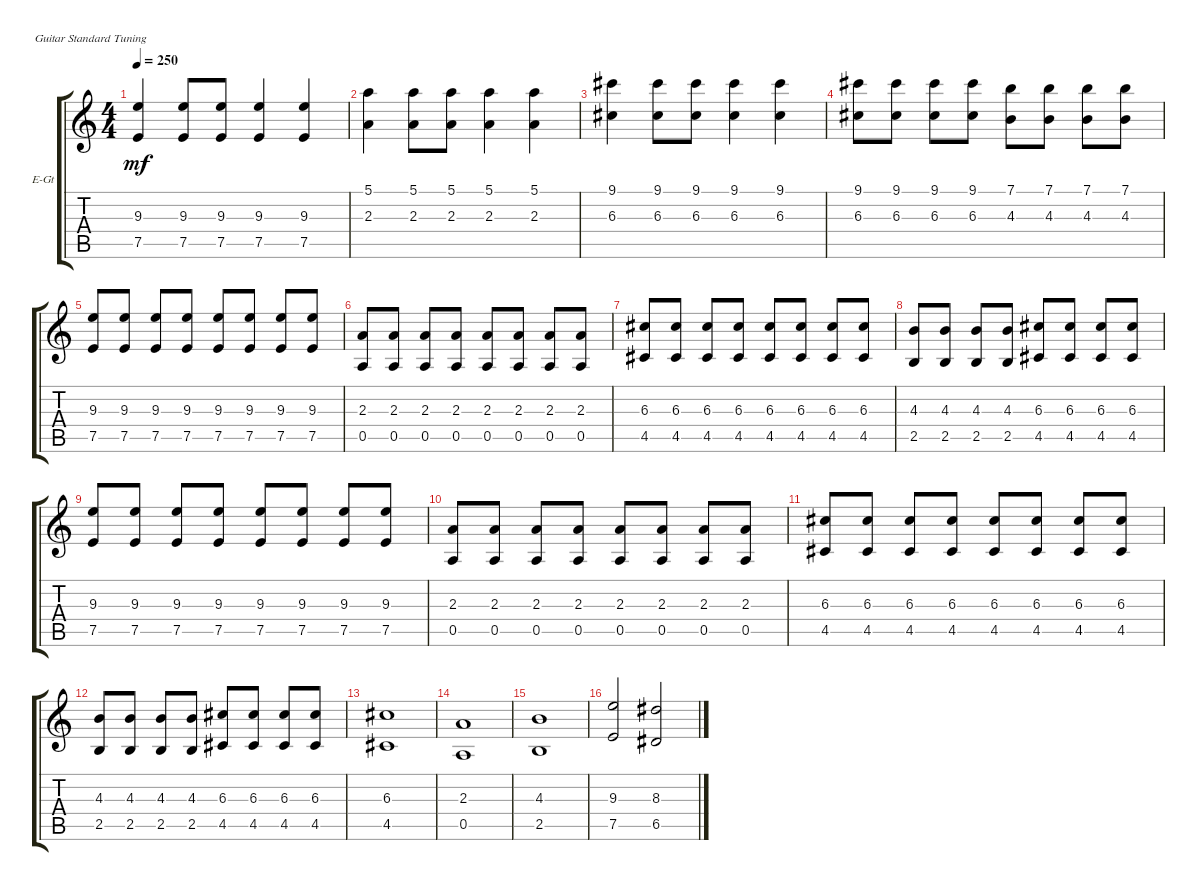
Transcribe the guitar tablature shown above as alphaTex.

\defaultSystemsLayout 4
\bracketExtendMode groupsimilarinstruments
\firstSystemTrackNameOrientation horizontal
\otherSystemsTrackNameOrientation horizontal
\track ("Ололо Сололо" "E-Gt") {instrument distortionguitar}
\staff {score tabs}
\tuning (E4 B3 G3 D3 A2 E2)
\ts (4 4)
\tempo 250
\clef g2
\ks c
(9.3 7.5).4{dy mf} (9.3 7.5).8 (9.3 7.5).8 (9.3 7.5).4 (9.3 7.5).4 |
(2.3 5.1).4 (2.3 5.1).8 (2.3 5.1).8 (2.3 5.1).4 (2.3 5.1).4 |
(6.3 9.1).4 (6.3 9.1).8 (6.3 9.1).8 (6.3 9.1).4 (6.3 9.1).4 |
(6.3 9.1).8 (6.3 9.1).8 (6.3 9.1).8 (6.3 9.1).8 (4.3 7.1).8 (4.3 7.1).8 (4.3 7.1).8 (4.3 7.1).8 |
(7.5 9.3).8 (7.5 9.3).8 (7.5 9.3).8 (7.5 9.3).8 (7.5 9.3).8 (7.5 9.3).8 (7.5 9.3).8 (7.5 9.3).8 |
(0.5 2.3).8 (0.5 2.3).8 (0.5 2.3).8 (0.5 2.3).8 (0.5 2.3).8 (0.5 2.3).8 (0.5 2.3).8 (0.5 2.3).8 |
(4.5 6.3).8 (4.5 6.3).8 (4.5 6.3).8 (4.5 6.3).8 (4.5 6.3).8 (4.5 6.3).8 (4.5 6.3).8 (4.5 6.3).8 |
(2.5 4.3).8 (2.5 4.3).8 (2.5 4.3).8 (2.5 4.3).8 (4.5 6.3).8 (4.5 6.3).8 (4.5 6.3).8 (4.5 6.3).8 |
(7.5 9.3).8 (7.5 9.3).8 (7.5 9.3).8 (7.5 9.3).8 (7.5 9.3).8 (7.5 9.3).8 (7.5 9.3).8 (7.5 9.3).8 |
(0.5 2.3).8 (0.5 2.3).8 (0.5 2.3).8 (0.5 2.3).8 (0.5 2.3).8 (0.5 2.3).8 (0.5 2.3).8 (0.5 2.3).8 |
(4.5 6.3).8 (4.5 6.3).8 (4.5 6.3).8 (4.5 6.3).8 (4.5 6.3).8 (4.5 6.3).8 (4.5 6.3).8 (4.5 6.3).8 |
(2.5 4.3).8 (2.5 4.3).8 (2.5 4.3).8 (2.5 4.3).8 (4.5 6.3).8 (4.5 6.3).8 (4.5 6.3).8 (4.5 6.3).8 |
(4.5 6.3).1 |
(0.5 2.3).1 |
(2.5 4.3).1 |
(7.5 9.3).2 (6.5 8.3).2
